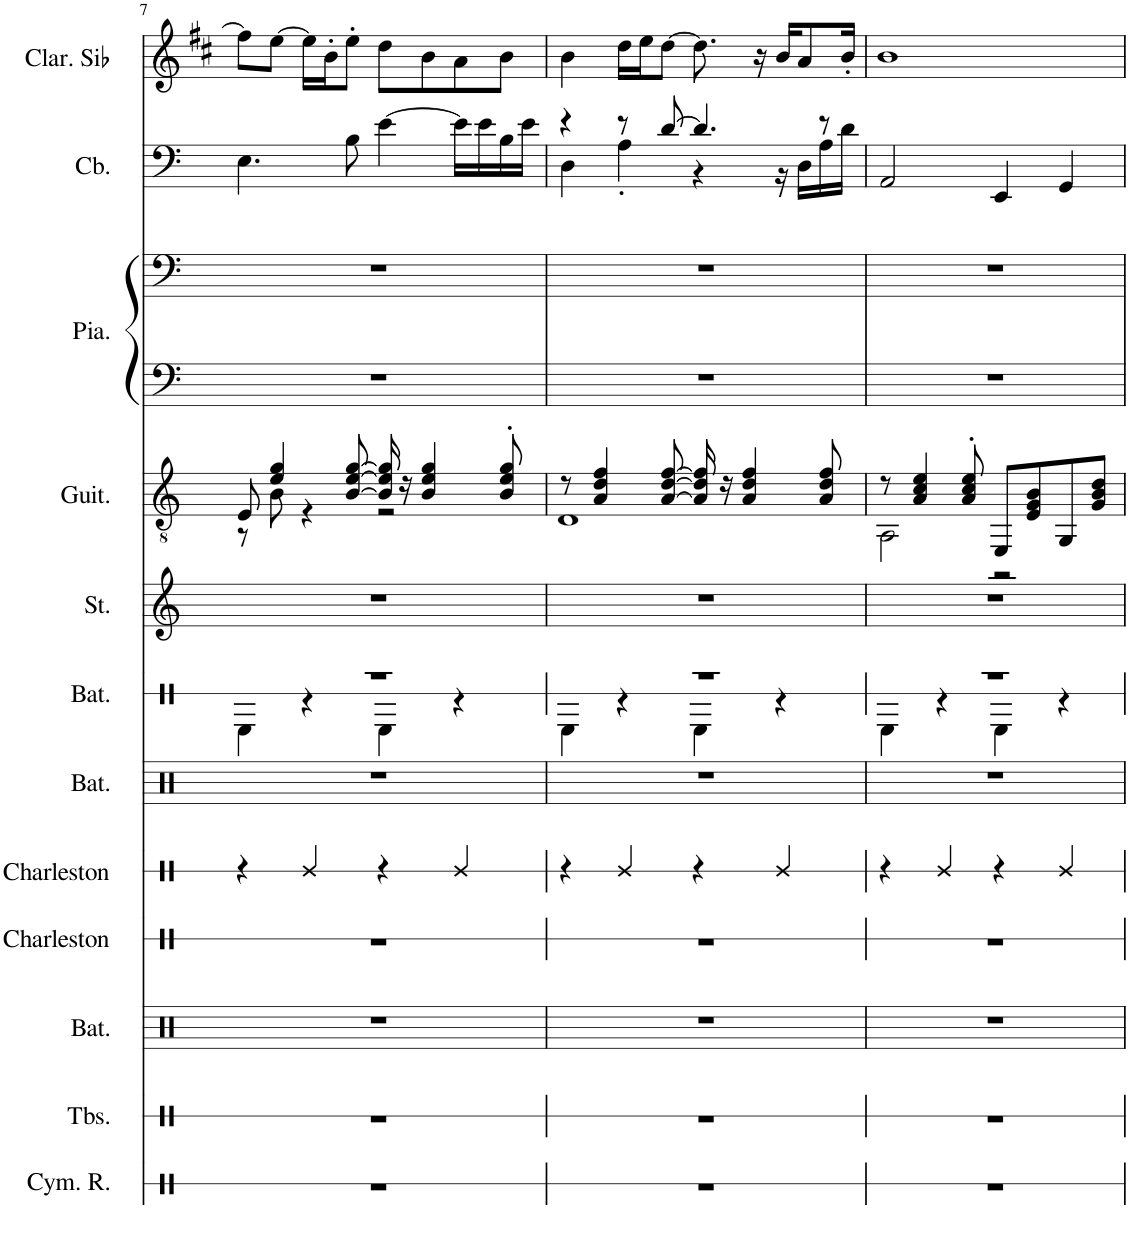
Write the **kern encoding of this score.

**kern	**kern	**kern	**kern	**kern	**kern	**kern	**kern	**kern	**kern	**kern	**kern	**kern
*part12	*part11	*part10	*part9	*part8	*part7	*part6	*part5	*part4	*part3	*part3	*part2	*part1
*staff13	*staff12	*staff11	*staff10	*staff9	*staff8	*staff7	*staff6	*staff5	*staff4	*staff3	*staff2	*staff1
*I"Cymbale ride	*I"Tablas	*I"Batterie	*I"Charleston	*I"Charleston	*I"Batterie	*I"Batterie	*I"Cordes, String Ensemble 2	*I"Guitare classique, Acoustic Guitar (nylon)	*I"Piano, Acoustic Grand Piano	*	*I"Contrebasse, Acoustic Bass	*I"Clarinette en Sib
*I'Cym. R.	*I'Tbs.	*I'Bat.	*I'Charleston	*I'Charleston	*I'Bat.	*I'Bat.	*I'St.	*I'Guit.	*I'Pia.	*	*I'Cb.	*I'Clar. Sib
!!LO:PB:g=z
*clefX	*clefX	*clefX	*clefX	*clefX	*clefX	*clefX	*clefG2	*clefGv2	*clefF4	*clefF4	*clefF4	*clefG2
*	*	*	*	*	*	*	*	*	*	*	*Trd7c12	*Trd1c2
*k[]	*k[]	*k[]	*k[]	*k[]	*k[]	*k[]	*k[]	*k[]	*k[]	*k[]	*k[]	*k[f#c#]
*M4/4	*M4/4	*M4/4	*M4/4	*M4/4	*M4/4	*M4/4	*M4/4	*M4/4	*M4/4	*M4/4	*M4/4	*M4/4
=7	=7	=7	=7	=7	=7	=7	=7	=7	=7	=7	=7	=7
*	*	*	*	*	*	*^	*	*^	*	*	*	*
1r	1r	1r	1r	4r	1r	1r	4RE\	1r	8E/	8r	1r	1r	4.E\	8ff#\L]
.	.	.	.	.	.	.	.	.	4e/ 4g/	8B\	.	.	.	[8ee\J
.	.	.	.	4Re/	.	.	4r	.	.	4r	.	.	.	16ee\LL]
.	.	.	.	.	.	.	.	.	.	.	.	.	.	16b'\J
.	.	.	.	.	.	.	.	.	[8B/ [8e/ [8g/	.	.	.	8B\	8ee'\J
.	.	.	.	4r	.	.	4RE\	.	16B/] 16e/] 16g/]	2r	.	.	[4e\	8dd\L
.	.	.	.	.	.	.	.	.	16r	.	.	.	.	.
.	.	.	.	.	.	.	.	.	4B/ 4e/ 4g/	.	.	.	.	8b\
.	.	.	.	4Re/	.	.	4r	.	.	.	.	.	16e\LL]	8a\
.	.	.	.	.	.	.	.	.	.	.	.	.	16e\	.
.	.	.	.	.	.	.	.	.	8B/' 8e/' 8g/'	.	.	.	16B\	8b\J
.	.	.	.	.	.	.	.	.	.	.	.	.	16e\JJ	.
=8	=8	=8	=8	=8	=8	=8	=8	=8	=8	=8	=8	=8	=8	=8
*	*	*	*	*	*	*	*	*	*	*	*	*	*^	*
1r	1r	1r	1r	4r	1r	1r	4RE\	1r	8r	1D	1r	1r	4r	4D\	4b\
.	.	.	.	.	.	.	.	.	4A/ 4d/ 4f/	.	.	.	.	.	.
.	.	.	.	4Re/	.	.	4r	.	.	.	.	.	8r	4A'\	16dd\LL
.	.	.	.	.	.	.	.	.	.	.	.	.	.	.	16ee\J
.	.	.	.	.	.	.	.	.	[8A/ [8d/ [8f/	.	.	.	[8d/	.	[8dd\J
.	.	.	.	4r	.	.	4RE\	.	16A/] 16d/] 16f/]	.	.	.	4.d/]	4r	8.dd\]
.	.	.	.	.	.	.	.	.	16r	.	.	.	.	.	.
.	.	.	.	.	.	.	.	.	4A/ 4d/ 4f/	.	.	.	.	.	.
.	.	.	.	.	.	.	.	.	.	.	.	.	.	.	16r
.	.	.	.	4Re/	.	.	4r	.	.	.	.	.	.	16r	16b/KL
.	.	.	.	.	.	.	.	.	.	.	.	.	.	16D\LL	8a/
.	.	.	.	.	.	.	.	.	8A/ 8d/ 8f/	.	.	.	8r	16A\	.
.	.	.	.	.	.	.	.	.	.	.	.	.	.	16d\JJ	16b'/Jk
*	*	*	*	*	*	*	*	*	*	*	*	*	*v	*v	*
=9	=9	=9	=9	=9	=9	=9	=9	=9	=9	=9	=9	=9	=9	=9
1r	1r	1r	1r	4r	1r	1r	4RE\	1r	8r	2AA\	1r	1r	2AA/	1b
.	.	.	.	.	.	.	.	.	4A/ 4c/ 4e/	.	.	.	.	.
.	.	.	.	4Re/	.	.	4r	.	.	.	.	.	.	.
.	.	.	.	.	.	.	.	.	8A/' 8c/' 8e/'	.	.	.	.	.
.	.	.	.	4r	.	.	4RE\	.	8EE/L	2r	.	.	4EE/	.
.	.	.	.	.	.	.	.	.	8E/ 8G/ 8B/	.	.	.	.	.
.	.	.	.	4Re/	.	.	4r	.	8GG/	.	.	.	4GG/	.
.	.	.	.	.	.	.	.	.	8G/ 8B/ 8d/J	.	.	.	.	.
*	*	*	*	*	*	*v	*v	*	*v	*v	*	*	*	*
=	=	=	=	=	=	=	=	=	=	=	=	=
*-	*-	*-	*-	*-	*-	*-	*-	*-	*-	*-	*-	*-
